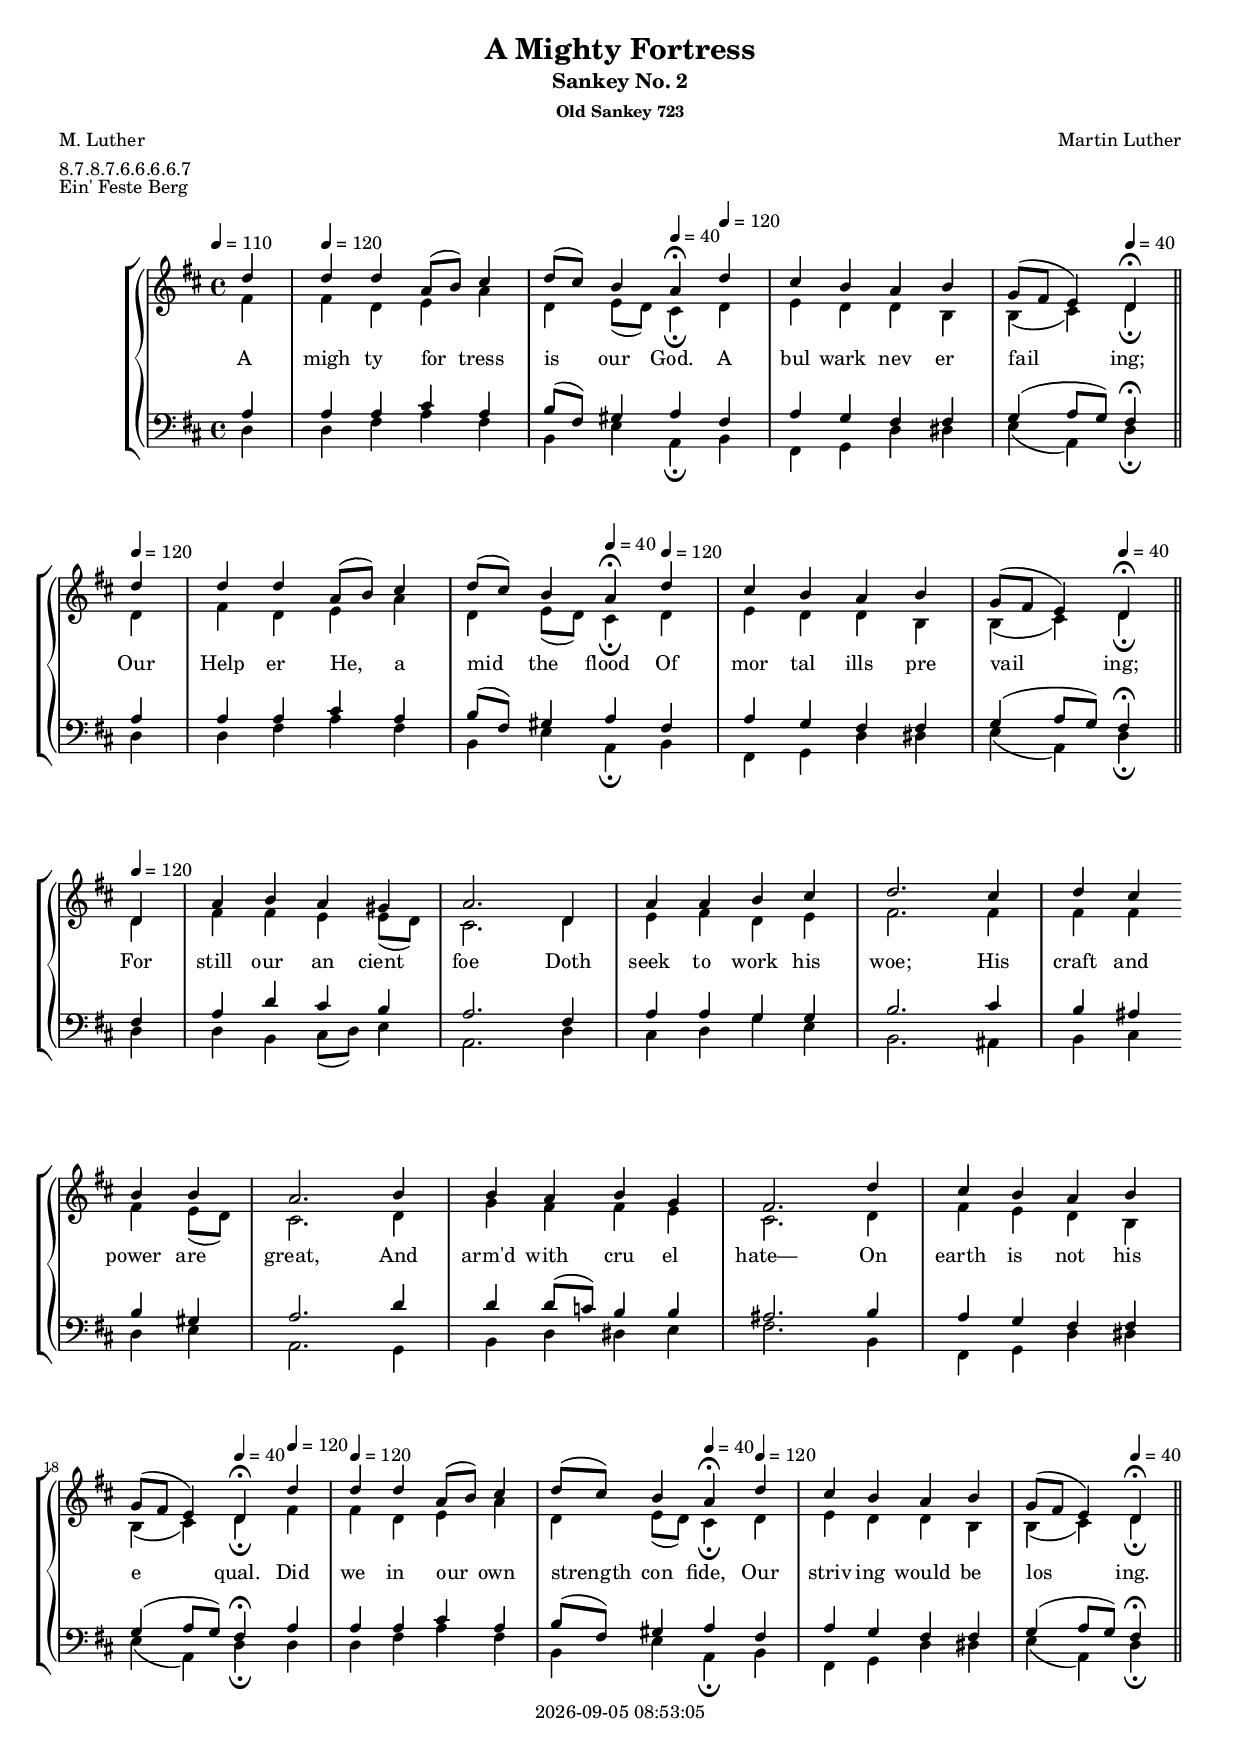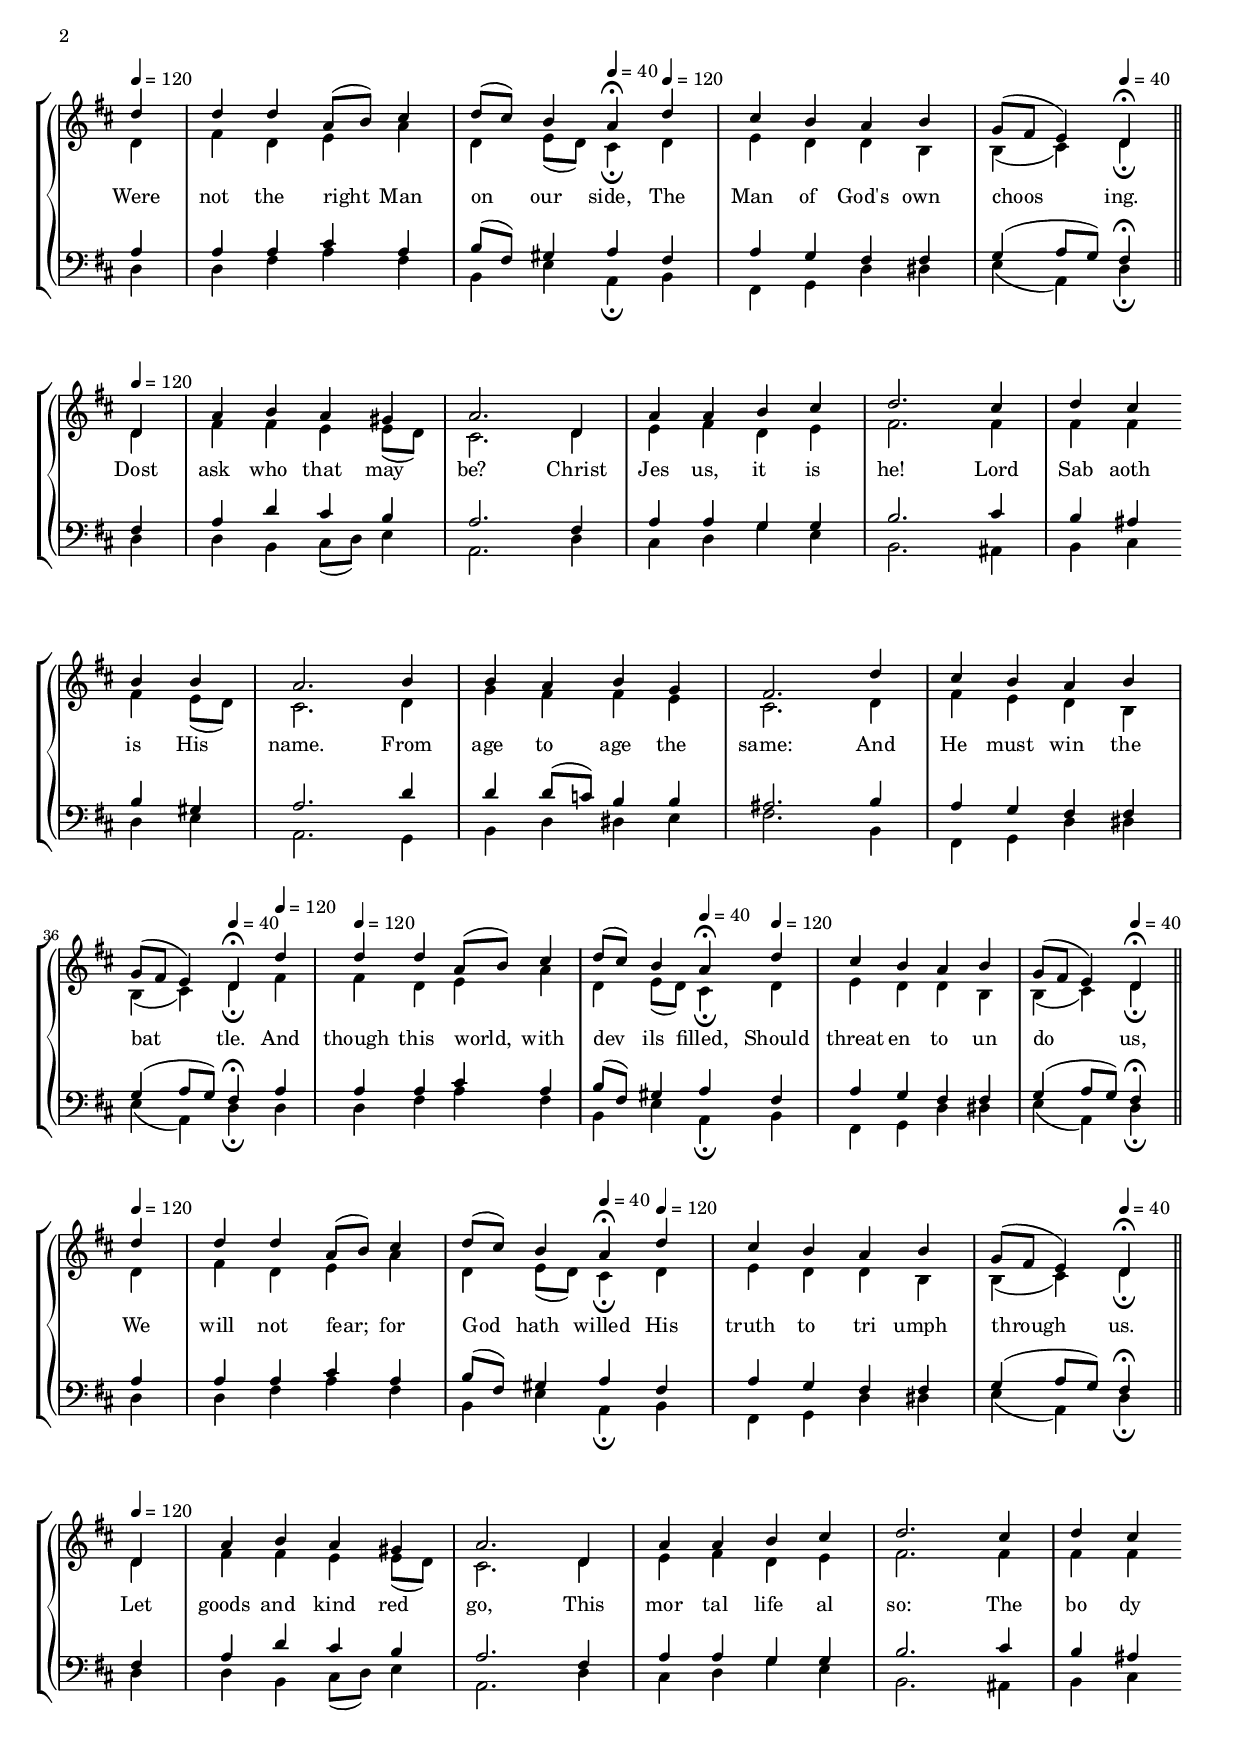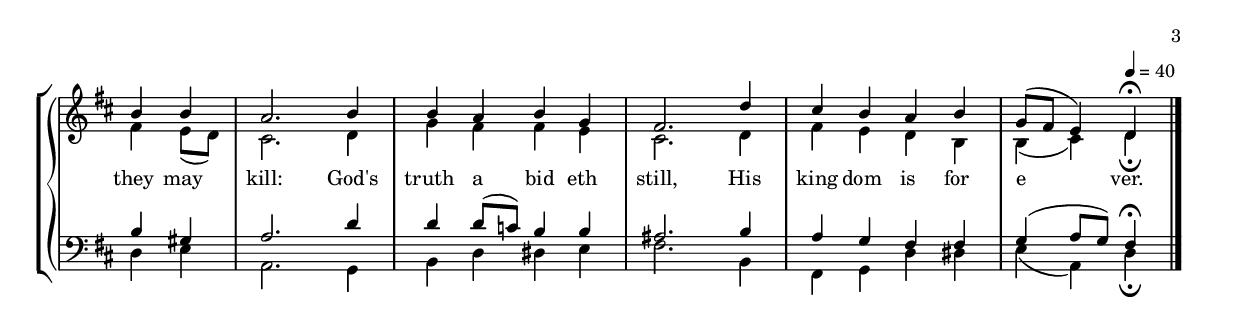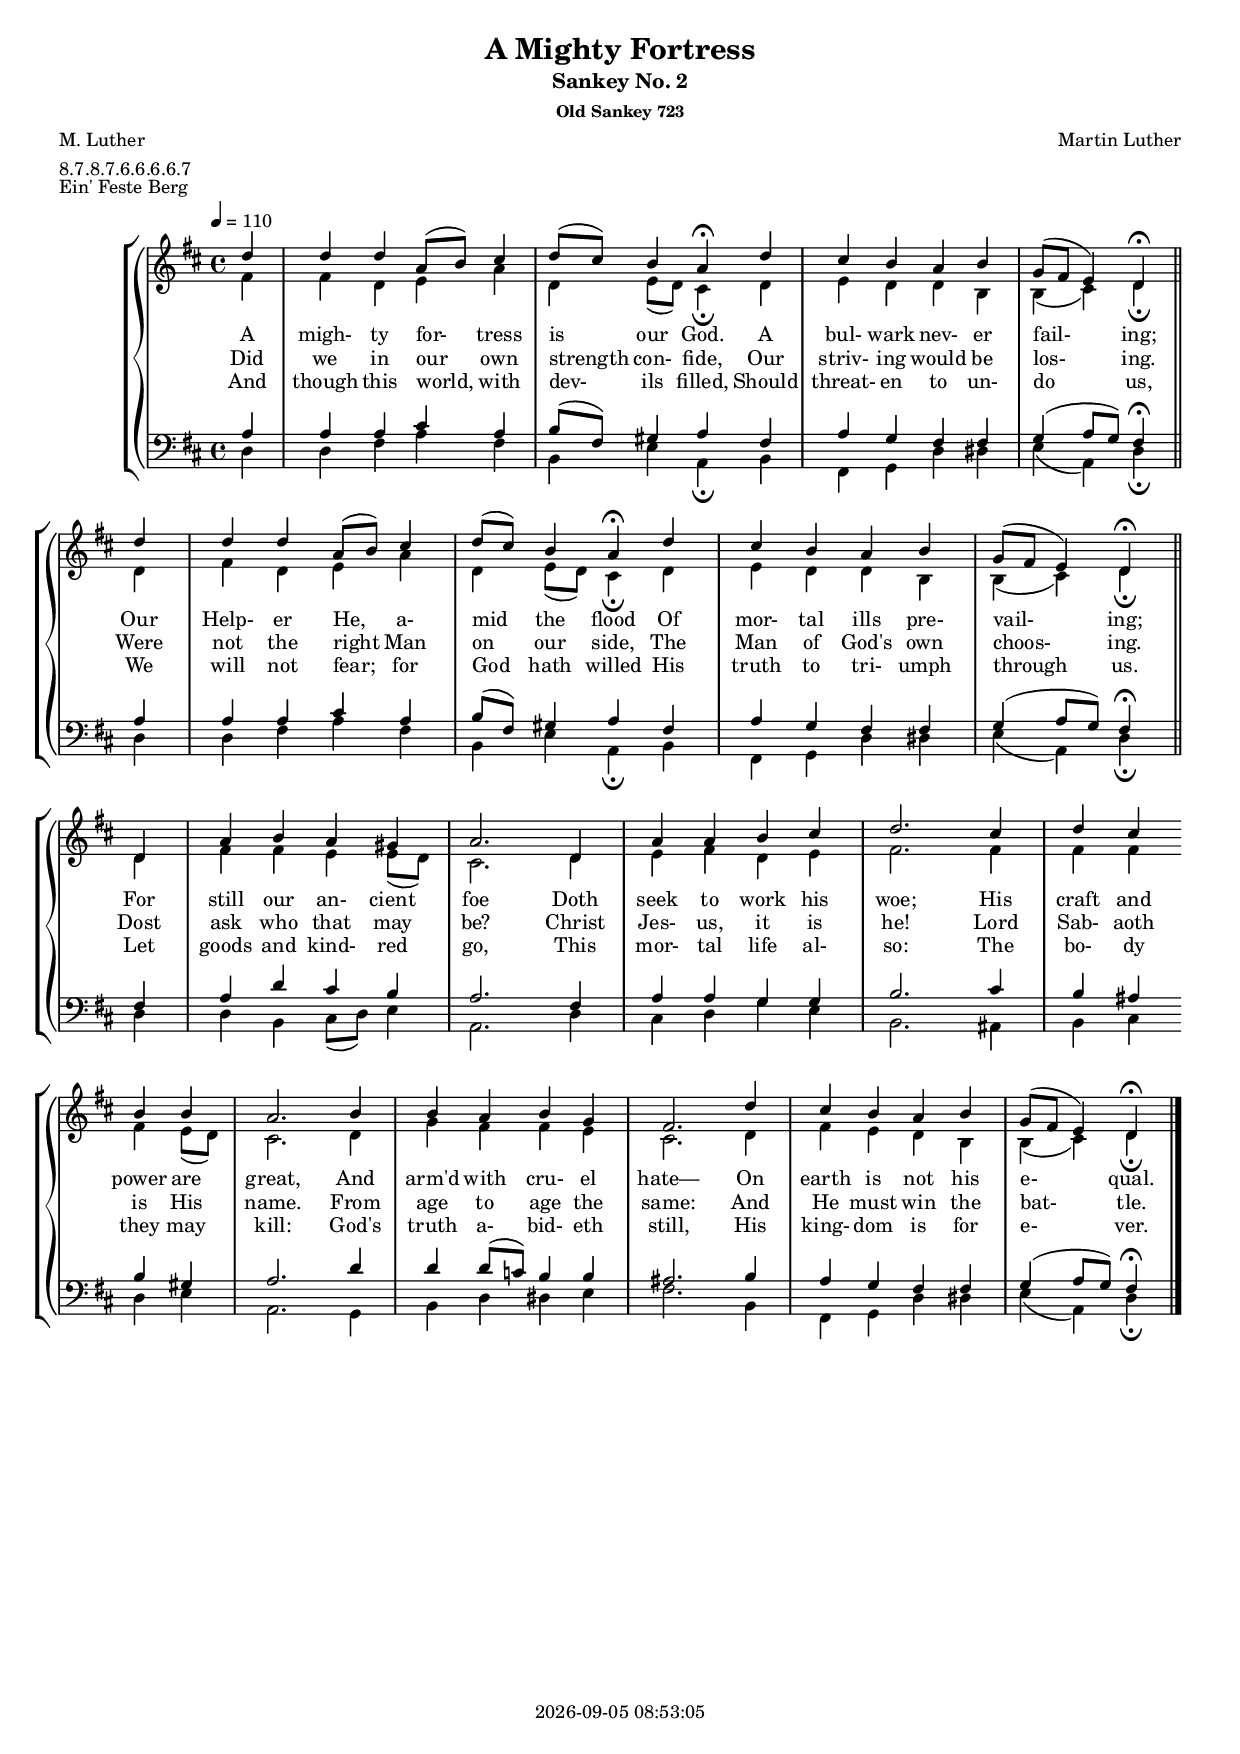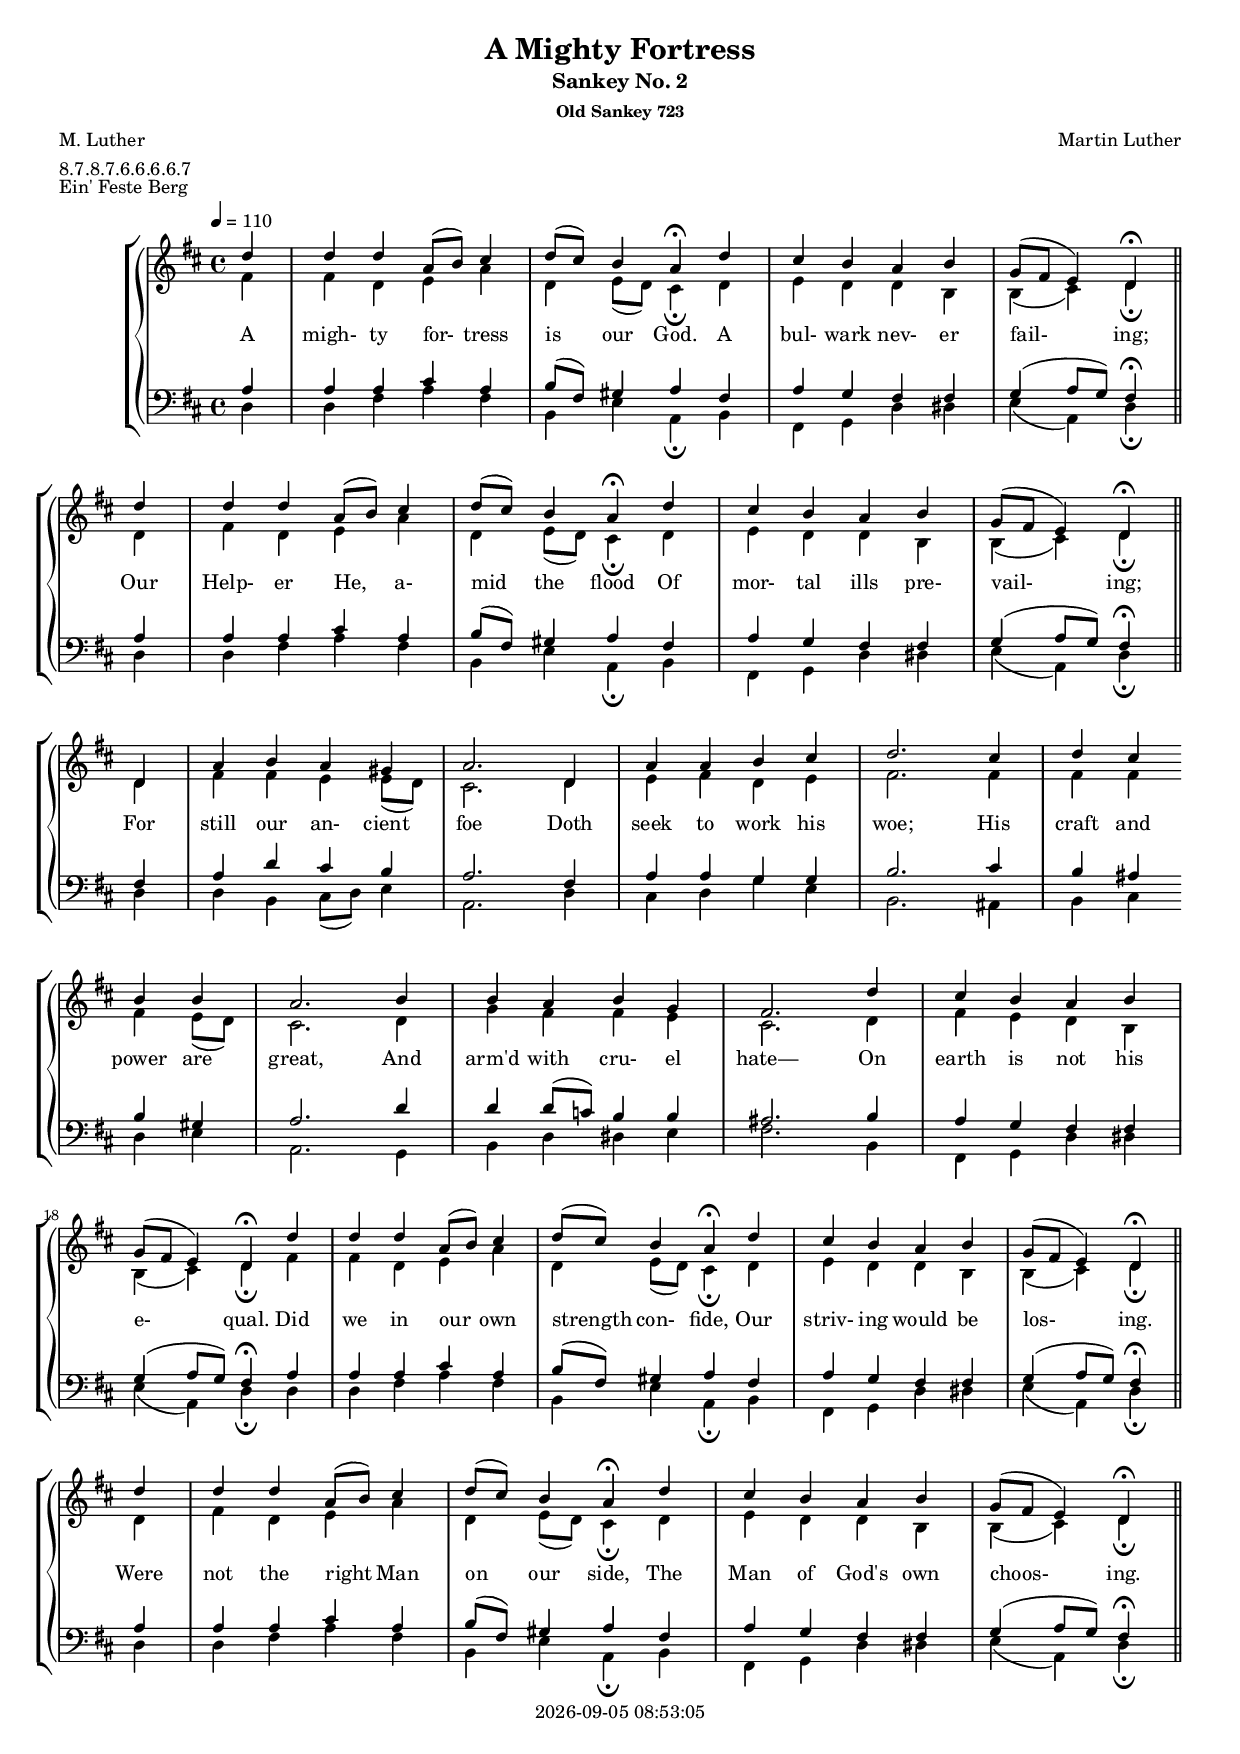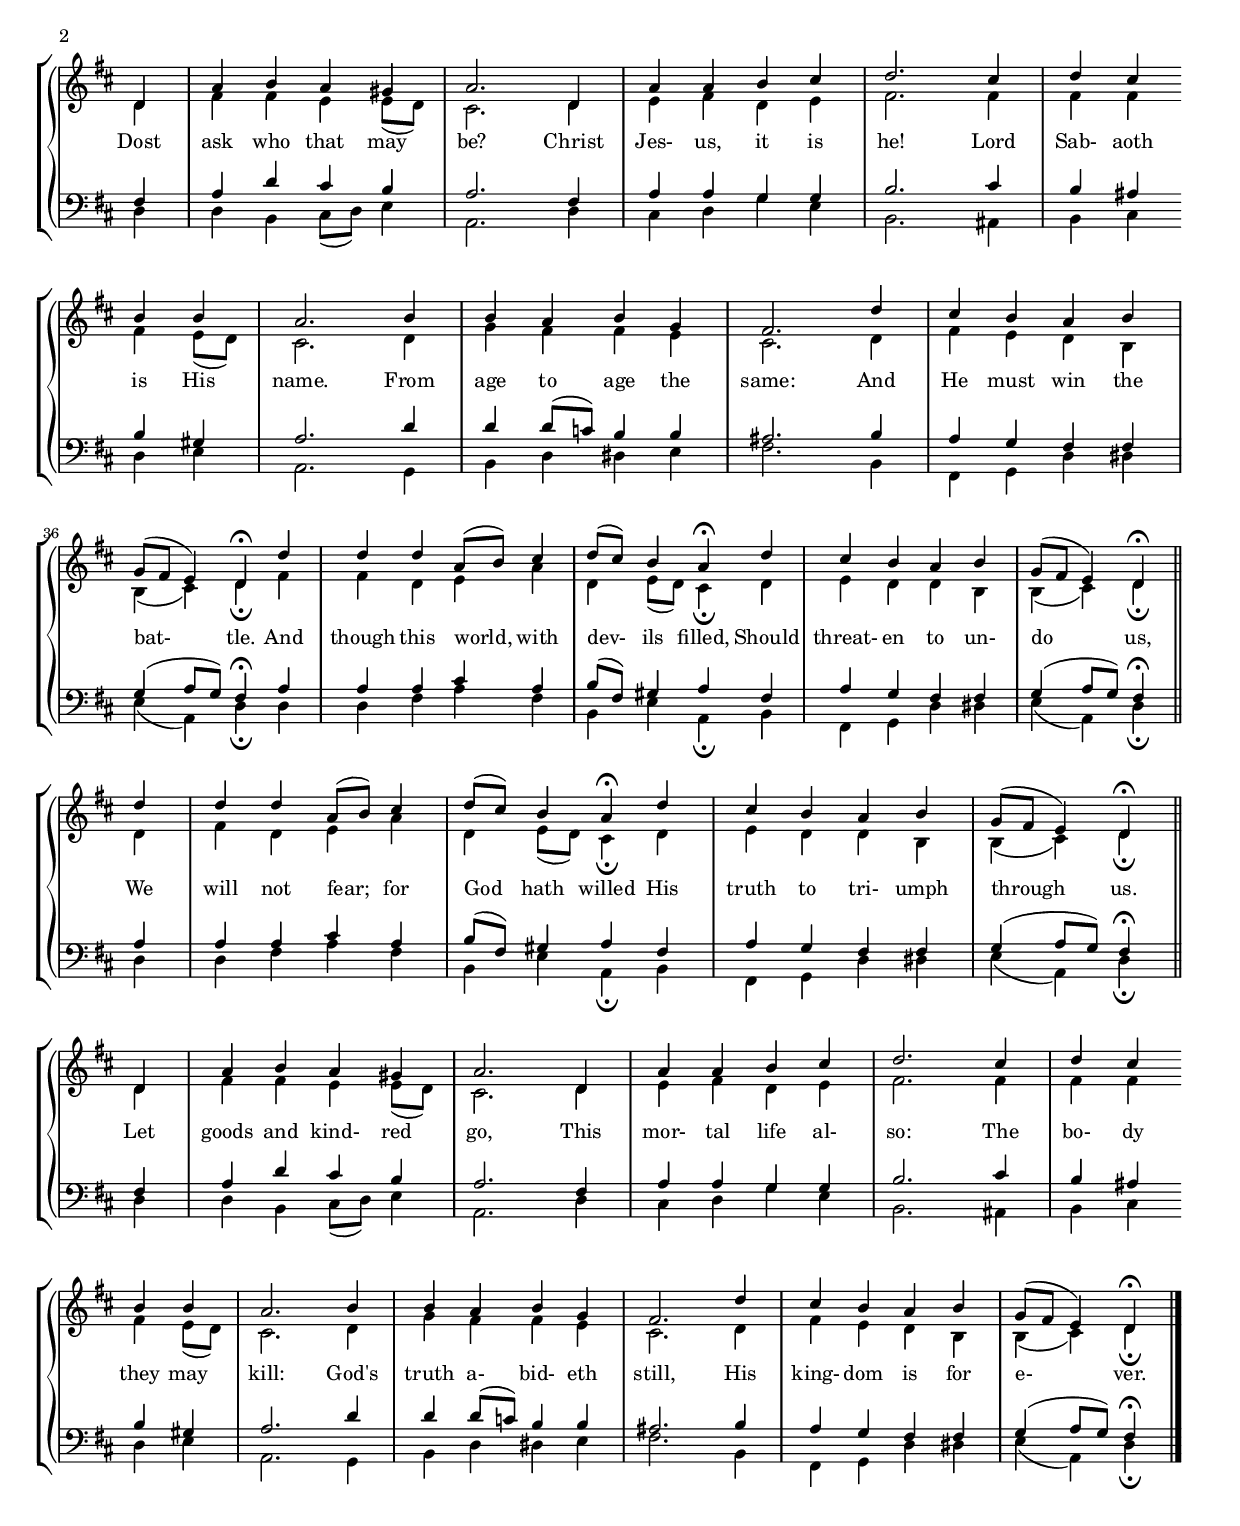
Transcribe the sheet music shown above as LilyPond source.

\version "2.20.2"

\include "articulate.ly"

today = #(strftime "%Y-%m-%d %H:%M:%S" (localtime (current-time)))

\header {
% centered at top
%  dedication  = "dedication"
  title       = "A Mighty Fortress"
  subtitle    = "Sankey No. 2"
  subsubtitle = "Old Sankey 723"
%  instrument  = "instrument"
  
% arrangement of following lines:
%
%  poet    composer
%  meter   arranger
%  piece       opus

  composer    = "Martin Luther"
%  arranger    = "arranger"
%  opus        = "opus"

  poet        = "M. Luther"
  meter       = "8.7.8.7.6.6.6.6.7"
  piece       = "Ein' Feste Berg"

% centered at bottom
% tagline     = "tagline" % default lilypond version
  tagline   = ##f
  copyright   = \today
}

#(set-global-staff-size 16)

global = {
  \key d \major
  \time 4/4
  \tempo 4=110
  \partial 4
}

RehearsalTrack = {
% \set Score.currentBarNumber = #5
% \mark \markup { \circle "1a" }
  \mark \markup { \box "a" } s4 s2.
}

TempoTrack = {
  \partial 4
  \repeat volta 3 {
    s4\tempo 4=120
    s1
    s2\tempo 4=40 s4\tempo 4=120 s
    s1
    s2\tempo 4=40 s4\tempo 4=120 s
    s1
    s2\tempo 4=40 s4\tempo 4=120 s
    s1
    s2\tempo 4=40 s4\tempo 4=120 s
    s1
    s1
    s1
    s1
    s1
    s1
    s1
    s1
    s1
    s2\tempo 4=40 s4\tempo 4=120
  }
}

soprano = \relative c'' {
  \global
  \repeat volta 3 {
    d4
    d4 d a8(b) cis4
    d8(cis) b4 a\fermata d
    cis4 b a b
    g8(fis e4) d\fermata \bar "||" \break d'
    d4 d a8(b) cis4
    d8(cis) b4 a\fermata d
    cis4 b a b
    g8(fis e4) d\fermata \bar "||" \break d
    a'4 b a gis
    a2. d,4
    a'4 a b cis
    d2. cis4
    d4 cis \bar "" \break b b
    a2. b4
    b4 a b g
    fis2. d'4
    cis4 b a b
    g8(fis e4) d\fermata
  }
}

dynamicsWomen = {
  \override DynamicTextSpanner.style = #'none
}

alto = \relative c' {
  \global
  \repeat volta 3 {
    fis4
    fis4 d e a
    d,4 e8(d) cis4\fermata d
    e4 d d b
    b4(cis) d\fermata d
    fis4 d e a
    d,4 e8(d) cis4\fermata d
    e4 d d b
    b4(cis) d\fermata d
    fis4 fis e e8(d)
    cis2. d4
    e4 fis d e
    fis2. fis4
    fis4 fis fis e8(d)
    cis2. d4
    g4 fis fis e
    cis2. d4
    fis4 e d b
    b4(cis) d\fermata
  }
}

tenor = \relative c' {
  \global
  \repeat volta 3 {
    a4
    a4 a cis a
    b8(fis) gis4 a fis
    a4 g fis fis
    g4(a8 g) fis4\fermata a
    a4 a cis a
    b8(fis) gis4 a fis
    a4 g fis fis
    g4(a8 g) fis4\fermata fis
    a4 d cis b
    a2. fis4
    a4 a g g
    b2. cis4
    b4 ais b gis
    a2. d4
    d4 d8(c) b4 b
    ais2. b4
    a4 g fis fis
    g4(a8 g) fis4\fermata
  }
}

dynamicsMen = {
  \override DynamicTextSpanner.style = #'none
}

bass= \relative c {
  \global
  \repeat volta 3 {
    d4
    d4 fis a fis
    b,4 e a,\fermata b
    fis4 g d' dis
    e4(a,) d\fermata d
    d4 fis a fis
    b,4 e a,\fermata b
    fis4 g d' dis
    e4(a,) d\fermata d
    d4 b cis8(d) e4
    a,2. d4
    cis4 d g e
    b2. ais4
    b4 cis d e
    a,2. g4
    b4 d dis e
    fis2. b,4
    fis4 g d' dis
    e4(a,) d\fermata
  }
  \bar "|."
}

wordsOne = \lyricmode {
  A migh- ty for- tress is our God.
  A bul- wark nev- er fail- ing;
  Our Help- er He, a- mid the flood
  Of mor- tal ills pre- vail- ing;
  For still our an- cient foe
  Doth seek to work his woe;
  His craft and power are great,
  And arm'd with cru- el hate—
  On earth is not his e- qual.
}

wordsTwo = \lyricmode {
  Did we in our own strength con- fide,
  Our striv- ing would be los- ing.
  Were not the right Man on our side,
  The Man of God's own choos- ing.
  Dost ask who that may be?
  Christ Jes- us, it is he!
  Lord Sab- aoth is His name.
  From age to age the same:
  And He must win the bat- tle.
}

wordsThree = \lyricmode {
  And though this world, with dev- ils filled,
  Should threat- en to un- do us,
  We will not fear; for God hath willed
  His truth to tri- umph through us.
  Let goods and kind- red go,
  This mor- tal life al- so:
  The bo- dy they may kill:
  God's truth a- bid- eth still,
  His king- dom is for e- ver.
}

wordsMidi = \lyricmode {
  "A " migh "ty " for "tress " "is " "our " "God. "
  "\nA " bul "wark " nev "er " fail "ing; "
  "\nOur " Help "er " "He, " a "mid " "the " "flood "
  "\nOf " mor "tal " "ills " pre vail "ing; "
  "\nFor " "still " "our " an "cient " "foe "
  "\nDoth " "seek " "to " "work " "his " "woe; "
  "\nHis " "craft " "and " "power " "are " "great, "
  "\nAnd " "arm'd " "with " cru "el " "hate— "
  "\nOn " "earth " "is " "not " "his " e "qual.\n"

  "\nDid " "we " "in " "our " "own " "strength " con "fide, "
  "\nOur " striv "ing " "would " "be " los "ing. "
  "\nWere " "not " "the " "right " "Man " "on " "our " "side, "
  "\nThe " "Man " "of " "God's " "own " choos "ing. "
  "\nDost " "ask " "who " "that " "may " "be? "
  "\nChrist " Jes "us, " "it " "is " "he! "
  "\nLord " Sab "aoth " "is " "His " "name. "
  "\nFrom " "age " "to " "age " "the " "same: "
  "\nAnd " "He " "must " "win " "the " bat "tle.\n"

  "\nAnd " "though " "this " "world, " "with " dev "ils " "filled, "
  "\nShould " threat "en " "to " un "do " "us, "
  "\nWe " "will " "not " "fear; " "for " "God " "hath " "willed "
  "\nHis " "truth " "to " tri "umph " "through " "us. "
  "\nLet " "goods " "and " kind "red " "go, "
  "\nThis " mor "tal " "life " al "so: "
  "\nThe " bo "dy " "they " "may " "kill: "
  "\nGod's " "truth " a bid "eth " "still, "
  "\nHis " king "dom " "is " "for " e "ver. "
}

\book {
  \bookOutputSuffix "repeat"
  \score {
    \context GrandStaff <<
      <<
        \new ChoirStaff <<
                                  % Joint soprano/alto staff
          \new Dynamics \dynamicsWomen
          \new Staff <<
            \new Voice = "soprano" { \voiceOne \soprano }
            \new Voice = "alto"    { \voiceTwo \alto    }
            \new Lyrics \lyricsto "soprano" \wordsOne
            \new Lyrics \lyricsto "soprano" \wordsTwo
            \new Lyrics \lyricsto "soprano" \wordsThree
          >>
                                  % Joint tenor/bass staff
          \new Dynamics \dynamicsMen
          \new Staff <<
            \clef "bass"
            \new Voice = "tenor" { \voiceOne \tenor }
            \new Voice = "bass"  { \voiceTwo \bass }
          >>
        >>
      >>
    >>
    \layout {
      indent = 1.5\cm
      \context {
        \Staff \RemoveAllEmptyStaves
      }
    }
  }
}

\book {
  \bookOutputSuffix "single"
  \score {
    \unfoldRepeats
%    \articulate
    <<
    \context GrandStaff <<
      <<
        \new ChoirStaff <<
                                  % Joint soprano/alto staff
          \new Dynamics \dynamicsWomen
          \new Staff <<
            \new Voice = "soprano" { \voiceOne \soprano }
            \new Voice = "alto"    { \voiceTwo \alto    }
            \new Lyrics \lyricsto "soprano" { \wordsOne \wordsTwo \wordsThree }
          >>
                                  % Joint tenor/bass staff
          \new Dynamics \dynamicsMen
          \new Staff <<
            \clef "bass"
            \new Voice = "tenor" { \voiceOne \tenor }
            \new Voice = "bass"  { \voiceTwo \bass }
          >>
        >>
      >>
    >>
  >>
    \layout {
      indent = 1.5\cm
      \context {
        \Staff \RemoveAllEmptyStaves
      }
    }
  }
}

\book {
  \bookOutputSuffix "midi"
  \score {
    \unfoldRepeats
%    \articulate
    <<
    \context GrandStaff <<
      <<
        \new ChoirStaff <<
          \new Voice = tempo \TempoTrack
                                  % Joint soprano/alto staff
          \new Dynamics \dynamicsWomen
          \new Staff <<
            \new Voice = "soprano" { \voiceOne \soprano }
            \new Voice = "alto"    { \voiceTwo \alto    }
            \new Lyrics \lyricsto "soprano" \wordsMidi
          >>
                                  % Joint tenor/bass staff
          \new Dynamics \dynamicsMen
          \new Staff <<
            \clef "bass"
            \new Voice = "tenor" { \voiceOne \tenor }
            \new Voice = "bass"  { \voiceTwo \bass }
          >>
        >>
      >>
    >>
  >>
    \layout {
      indent = 1.5\cm
      \context {
        \Staff \RemoveAllEmptyStaves
      }
    }
    \midi {}
  }
}
